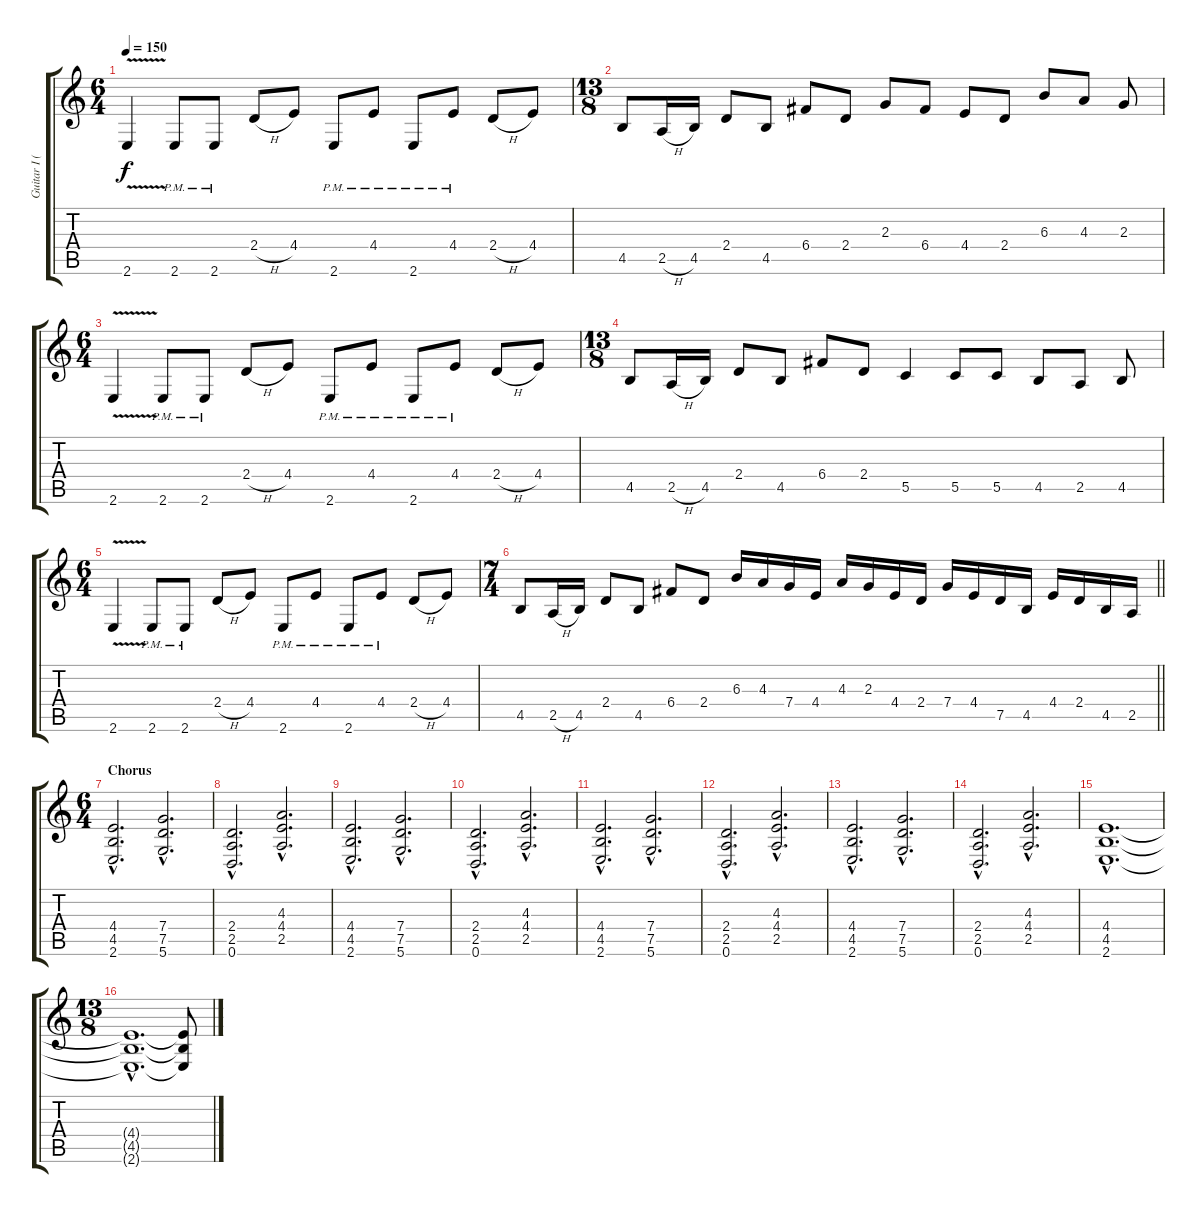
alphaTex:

\track ("Guitar I (rhytm)" "Guitar I (") {instrument distortionguitar}
\staff {score tabs}
\tuning (D4 A3 F3 C3 G2 D2) {hide}
\ts (6 4)
\tempo 150
\clef g2
\ks c
2.6{v}.4{dy f} 2.6{pm}.8 2.6{pm}.8 2.4{h}.8 4.4.8 2.6{pm}.8 4.4{pm}.8 2.6{pm}.8 4.4{pm}.8 2.4{h}.8 4.4.8 |
\ts (13 8)
4.5.8 2.5{h}.16 4.5.16 2.4.8 4.5.8 6.4.8 2.4.8 2.3.8 6.4.8 4.4.8 2.4.8 6.3.8 4.3.8 2.3.8 |
\ts (6 4)
2.6{v}.4 2.6{pm}.8 2.6{pm}.8 2.4{h}.8 4.4.8 2.6{pm}.8 4.4{pm}.8 2.6{pm}.8 4.4{pm}.8 2.4{h}.8 4.4.8 |
\ts (13 8)
4.5.8 2.5{h}.16 4.5.16 2.4.8 4.5.8 6.4.8 2.4.8 5.5.4 5.5.8 5.5.8 4.5.8 2.5.8 4.5.8 |
\ts (6 4)
2.6{v}.4 2.6{pm}.8 2.6{pm}.8 2.4{h}.8 4.4.8 2.6{pm}.8 4.4{pm}.8 2.6{pm}.8 4.4{pm}.8 2.4{h}.8 4.4.8 |
\ts (7 4)
\barLineRight lightlight
4.5.8 2.5{h}.16 4.5.16 2.4.8 4.5.8 6.4.8 2.4.8 6.3.16 4.3.16 7.4.16 4.4.16 4.3.16 2.3.16 4.4.16 2.4.16 7.4.16 4.4.16 7.5.16 4.5.16 4.4.16 2.4.16 4.5.16 2.5.16 |
\ts (6 4)
\section ("" "Chorus")
(4.4{hac} 4.5{hac} 2.6{hac}).2{d} (7.4{hac} 7.5{hac} 5.6{hac}).2{d} |
(2.4{hac} 2.5{hac} 0.6{hac}).2{d} (4.3{hac} 4.4{hac} 2.5{hac}).2{d} |
(4.4{hac} 4.5{hac} 2.6{hac}).2{d} (7.4{hac} 7.5{hac} 5.6{hac}).2{d} |
(2.4{hac} 2.5{hac} 0.6{hac}).2{d} (4.3{hac} 4.4{hac} 2.5{hac}).2{d} |
(4.4{hac} 4.5{hac} 2.6{hac}).2{d} (7.4{hac} 7.5{hac} 5.6{hac}).2{d} |
(2.4{hac} 2.5{hac} 0.6{hac}).2{d} (4.3{hac} 4.4{hac} 2.5{hac}).2{d} |
(4.4{hac} 4.5{hac} 2.6{hac}).2{d} (7.4{hac} 7.5{hac} 5.6{hac}).2{d} |
(2.4{hac} 2.5{hac} 0.6{hac}).2{d} (4.3{hac} 4.4{hac} 2.5{hac}).2{d} |
(4.4{hac} 4.5{hac} 2.6{hac}).1{d} |
\ts (13 8)
(4.4{hac t} 4.5{hac t} 2.6{hac t}).1{d volume 0} (4.4{t} 4.5{t} 2.6{t}).8
